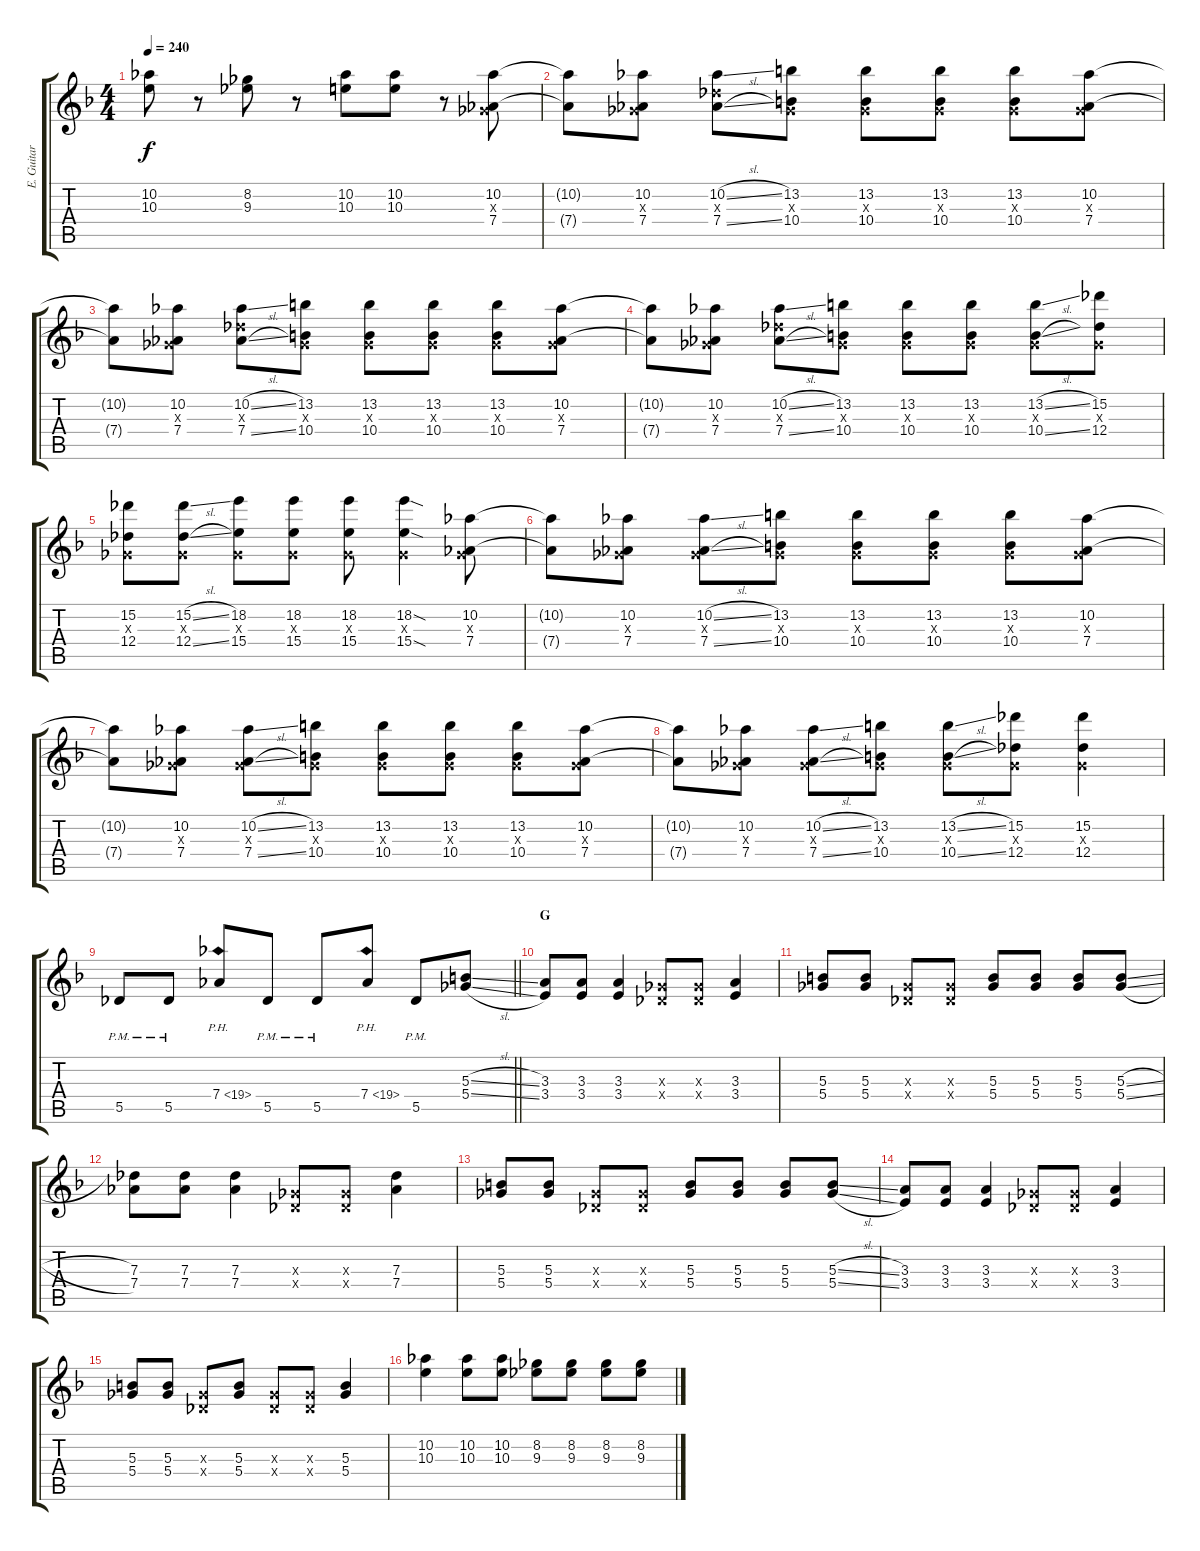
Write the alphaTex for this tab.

\track ("E. Guitar I" "E. Guitar ") {instrument distortionguitar}
\staff {score tabs}
\tuning (Eb4 Bb3 Gb3 Db3 Ab2 Db2) {hide}
\ts (4 4)
\tempo 240
\clef g2
\ks f
(10.2 10.3).8{dy f} r.8 (8.2 9.3).8 r.8 (10.2 10.3).8 (10.2 10.3).8 r.8 (10.2 0.3{x} 7.4).8 |
(10.2{t} 7.4{t}).8 (10.2 0.3{x} 7.4).8 (10.2{sl} 7.3{x} 7.4{sl}).8 (13.2 0.3{x} 10.4).8 (13.2 0.3{x} 10.4).8 (13.2 0.3{x} 10.4).8 (13.2 0.3{x} 10.4).8 (10.2 0.3{x} 7.4).8 |
(10.2{t} 7.4{t}).8 (10.2 0.3{x} 7.4).8 (10.2{sl} 7.3{x} 7.4{sl}).8 (13.2 0.3{x} 10.4).8 (13.2 0.3{x} 10.4).8 (13.2 0.3{x} 10.4).8 (13.2 0.3{x} 10.4).8 (10.2 0.3{x} 7.4).8 |
(10.2{t} 7.4{t}).8 (10.2 0.3{x} 7.4).8 (10.2{sl} 7.3{x} 7.4{sl}).8 (13.2 0.3{x} 10.4).8 (13.2 0.3{x} 10.4).8 (13.2 0.3{x} 10.4).8 (13.2{sl} 0.3{x} 10.4{sl}).8 (15.2 0.3{x} 12.4).8 |
(15.2 0.3{x} 12.4).8 (15.2{sl} 0.3{x} 12.4{sl}).8 (18.2 0.3{x} 15.4).8 (18.2 0.3{x} 15.4).8 (18.2 0.3{x} 15.4).8 (18.2{sod} 0.3{x} 15.4{sod}).4 (10.2 0.3{x} 7.4).8 |
(10.2{t} 7.4{t}).8 (10.2 0.3{x} 7.4).8 (10.2{sl} 0.3{x} 7.4{sl}).8 (13.2 0.3{x} 10.4).8 (13.2 0.3{x} 10.4).8 (13.2 0.3{x} 10.4).8 (13.2 0.3{x} 10.4).8 (10.2 0.3{x} 7.4).8 |
(10.2{t} 7.4{t}).8 (10.2 0.3{x} 7.4).8 (10.2{sl} 0.3{x} 7.4{sl}).8 (13.2 0.3{x} 10.4).8 (13.2 0.3{x} 10.4).8 (13.2 0.3{x} 10.4).8 (13.2 0.3{x} 10.4).8 (10.2 0.3{x} 7.4).8 |
(10.2{t} 7.4{t}).8 (10.2 0.3{x} 7.4).8 (10.2{sl} 0.3{x} 7.4{sl}).8 (13.2 0.3{x} 10.4).8 (13.2{sl} 0.3{x} 10.4{sl}).8 (15.2 0.3{x} 12.4).8 (15.2 0.3{x} 12.4).4 |
\barLineRight lightlight
5.5{pm}.8 5.5{pm}.8 7.4{ph 12}.8 5.5{pm}.8 5.5{pm}.8 7.4{ph 12}.8 5.5{pm}.8 (5.3{sl} 5.4{sl}).8 |
\section ("" "G")
(3.3 3.4).8 (3.3 3.4).8 (3.3 3.4).4 (0.3{x} 0.4{x}).8 (0.3{x} 0.4{x}).8 (3.3 3.4).4 |
(5.3 5.4).8 (5.3 5.4).8 (0.3{x} 0.4{x}).8 (0.3{x} 0.4{x}).8 (5.3 5.4).8 (5.3 5.4).8 (5.3 5.4).8 (5.3{sl} 5.4{sl}).8 |
(7.3 7.4).8 (7.3 7.4).8 (7.3 7.4).4 (0.3{x} 0.4{x}).8 (0.3{x} 0.4{x}).8 (7.3 7.4).4 |
(5.3 5.4).8 (5.3 5.4).8 (0.3{x} 0.4{x}).8 (0.3{x} 0.4{x}).8 (5.3 5.4).8 (5.3 5.4).8 (5.3 5.4).8 (5.3{sl} 5.4{sl}).8 |
(3.3 3.4).8 (3.3 3.4).8 (3.3 3.4).4 (0.3{x} 0.4{x}).8 (0.3{x} 0.4{x}).8 (3.3 3.4).4 |
(5.3 5.4).8 (5.3 5.4).8 (0.3{x} 0.4{x}).8 (5.3 5.4).8 (0.3{x} 0.4{x}).8 (0.3{x} 0.4{x}).8 (5.3 5.4).4 |
(10.2 10.3).4 (10.2 10.3).8 (10.2 10.3).8 (8.2 9.3).8 (8.2 9.3).8 (8.2 9.3).8 (8.2 9.3).8
